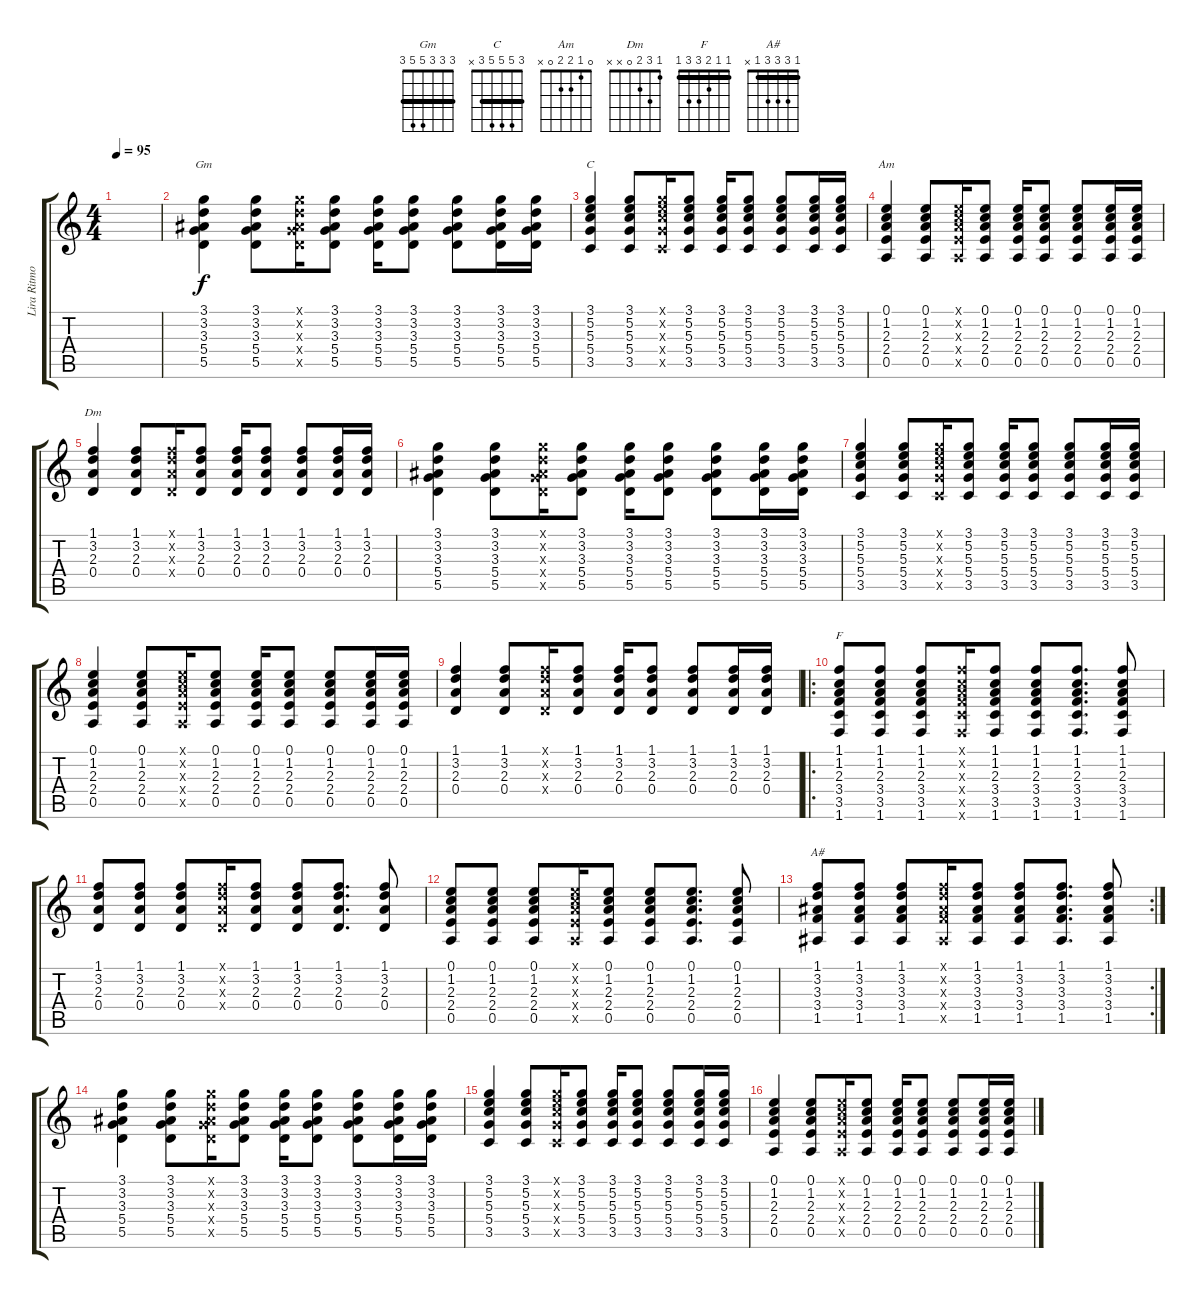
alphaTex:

\track ("Lira Ritmo" "Lira Ritmo") {instrument acousticguitarsteel}
\staff {score tabs}
\tuning (E4 B3 G3 D3 A2 E2) {hide}
\chord ("Gm" 3 3 3 5 5 3) {barre 3}
\chord ("C" 3 5 5 5 3 x) {barre 3}
\chord ("Am" 0 1 2 2 0 x)
\chord ("Dm" 1 3 2 0 x x)
\chord ("F" 1 1 2 3 3 1) {barre 1}
\chord ("A#" 1 3 3 3 1 x) {barre 1}
\ts (4 4)
\tempo 95
\clef g2
\ks c
|
(3.1 3.2 3.3 5.4 5.5).4{ch "Gm" volume 10 balance 14} (3.1 3.2 3.3 5.4 5.5).8 (3.1{x} 3.2{x} 3.3{x} 5.4{x} 5.5{x}).16 (3.1 3.2 3.3 5.4 5.5).8 (3.1 3.2 3.3 5.4 5.5).16 (3.1 3.2 3.3 5.4 5.5).8 (3.1 3.2 3.3 5.4 5.5).8 (3.1 3.2 3.3 5.4 5.5).16 (3.1 3.2 3.3 5.4 5.5).16 |
(3.1 5.2 5.3 5.4 3.5).4{ch "C"} (3.1 5.2 5.3 5.4 3.5).8 (3.1{x} 5.2{x} 5.3{x} 5.4{x} 3.5{x}).16 (3.1 5.2 5.3 5.4 3.5).8 (3.1 5.2 5.3 5.4 3.5).16 (3.1 5.2 5.3 5.4 3.5).8 (3.1 5.2 5.3 5.4 3.5).8 (3.1 5.2 5.3 5.4 3.5).16 (3.1 5.2 5.3 5.4 3.5).16 |
(0.1 1.2 2.3 2.4 0.5).4{ch "Am"} (0.1 1.2 2.3 2.4 0.5).8 (0.1{x} 1.2{x} 2.3{x} 2.4{x} 0.5{x}).16 (0.1 1.2 2.3 2.4 0.5).8 (0.1 1.2 2.3 2.4 0.5).16 (0.1 1.2 2.3 2.4 0.5).8 (0.1 1.2 2.3 2.4 0.5).8 (0.1 1.2 2.3 2.4 0.5).16 (0.1 1.2 2.3 2.4 0.5).16 |
(1.1 3.2 2.3 0.4).4{ch "Dm"} (1.1 3.2 2.3 0.4).8 (1.1{x} 3.2{x} 2.3{x} 0.4{x}).16 (1.1 3.2 2.3 0.4).8 (1.1 3.2 2.3 0.4).16 (1.1 3.2 2.3 0.4).8 (1.1 3.2 2.3 0.4).8 (1.1 3.2 2.3 0.4).16 (1.1 3.2 2.3 0.4).16 |
(3.1 3.2 3.3 5.4 5.5).4{volume 10 balance 14} (3.1 3.2 3.3 5.4 5.5).8 (3.1{x} 3.2{x} 3.3{x} 5.4{x} 5.5{x}).16 (3.1 3.2 3.3 5.4 5.5).8 (3.1 3.2 3.3 5.4 5.5).16 (3.1 3.2 3.3 5.4 5.5).8 (3.1 3.2 3.3 5.4 5.5).8 (3.1 3.2 3.3 5.4 5.5).16 (3.1 3.2 3.3 5.4 5.5).16 |
(3.1 5.2 5.3 5.4 3.5).4 (3.1 5.2 5.3 5.4 3.5).8 (3.1{x} 5.2{x} 5.3{x} 5.4{x} 3.5{x}).16 (3.1 5.2 5.3 5.4 3.5).8 (3.1 5.2 5.3 5.4 3.5).16 (3.1 5.2 5.3 5.4 3.5).8 (3.1 5.2 5.3 5.4 3.5).8 (3.1 5.2 5.3 5.4 3.5).16 (3.1 5.2 5.3 5.4 3.5).16 |
(0.1 1.2 2.3 2.4 0.5).4 (0.1 1.2 2.3 2.4 0.5).8 (0.1{x} 1.2{x} 2.3{x} 2.4{x} 0.5{x}).16 (0.1 1.2 2.3 2.4 0.5).8 (0.1 1.2 2.3 2.4 0.5).16 (0.1 1.2 2.3 2.4 0.5).8 (0.1 1.2 2.3 2.4 0.5).8 (0.1 1.2 2.3 2.4 0.5).16 (0.1 1.2 2.3 2.4 0.5).16 |
(1.1 3.2 2.3 0.4).4 (1.1 3.2 2.3 0.4).8 (1.1{x} 3.2{x} 2.3{x} 0.4{x}).16 (1.1 3.2 2.3 0.4).8 (1.1 3.2 2.3 0.4).16 (1.1 3.2 2.3 0.4).8 (1.1 3.2 2.3 0.4).8 (1.1 3.2 2.3 0.4).16 (1.1 3.2 2.3 0.4).16 |
\ro
(1.1 1.2 2.3 3.4 3.5 1.6).8{ch "F"} (1.1 1.2 2.3 3.4 3.5 1.6).8 (1.1 1.2 2.3 3.4 3.5 1.6).8 (1.1{x} 1.2{x} 2.3{x} 3.4{x} 3.5{x} 1.6{x}).16 (1.1 1.2 2.3 3.4 3.5 1.6).8 (1.1 1.2 2.3 3.4 3.5 1.6).8 (1.1 1.2 2.3 3.4 3.5 1.6).8{d} (1.1 1.2 2.3 3.4 3.5 1.6).8 |
(1.1 3.2 2.3 0.4).8 (1.1 3.2 2.3 0.4).8 (1.1 3.2 2.3 0.4).8 (1.1{x} 3.2{x} 2.3{x} 0.4{x}).16 (1.1 3.2 2.3 0.4).8 (1.1 3.2 2.3 0.4).8 (1.1 3.2 2.3 0.4).8{d} (1.1 3.2 2.3 0.4).8 |
(0.1 1.2 2.3 2.4 0.5).8 (0.1 1.2 2.3 2.4 0.5).8 (0.1 1.2 2.3 2.4 0.5).8 (0.1{x} 1.2{x} 2.3{x} 2.4{x} 0.5{x}).16 (0.1 1.2 2.3 2.4 0.5).8 (0.1 1.2 2.3 2.4 0.5).8 (0.1 1.2 2.3 2.4 0.5).8{d} (0.1 1.2 2.3 2.4 0.5).8 |
\rc 2
(1.1 3.2 3.3 3.4 1.5).8{ch "A#"} (1.1 3.2 3.3 3.4 1.5).8 (1.1 3.2 3.3 3.4 1.5).8 (1.1{x} 3.2{x} 3.3{x} 3.4{x} 1.5{x}).16 (1.1 3.2 3.3 3.4 1.5).8 (1.1 3.2 3.3 3.4 1.5).8 (1.1 3.2 3.3 3.4 1.5).8{d} (1.1 3.2 3.3 3.4 1.5).8 |
(3.1 3.2 3.3 5.4 5.5).4{volume 10 balance 14} (3.1 3.2 3.3 5.4 5.5).8 (3.1{x} 3.2{x} 3.3{x} 5.4{x} 5.5{x}).16 (3.1 3.2 3.3 5.4 5.5).8 (3.1 3.2 3.3 5.4 5.5).16 (3.1 3.2 3.3 5.4 5.5).8 (3.1 3.2 3.3 5.4 5.5).8 (3.1 3.2 3.3 5.4 5.5).16 (3.1 3.2 3.3 5.4 5.5).16 |
(3.1 5.2 5.3 5.4 3.5).4 (3.1 5.2 5.3 5.4 3.5).8 (3.1{x} 5.2{x} 5.3{x} 5.4{x} 3.5{x}).16 (3.1 5.2 5.3 5.4 3.5).8 (3.1 5.2 5.3 5.4 3.5).16 (3.1 5.2 5.3 5.4 3.5).8 (3.1 5.2 5.3 5.4 3.5).8 (3.1 5.2 5.3 5.4 3.5).16 (3.1 5.2 5.3 5.4 3.5).16 |
(0.1 1.2 2.3 2.4 0.5).4 (0.1 1.2 2.3 2.4 0.5).8 (0.1{x} 1.2{x} 2.3{x} 2.4{x} 0.5{x}).16 (0.1 1.2 2.3 2.4 0.5).8 (0.1 1.2 2.3 2.4 0.5).16 (0.1 1.2 2.3 2.4 0.5).8 (0.1 1.2 2.3 2.4 0.5).8 (0.1 1.2 2.3 2.4 0.5).16 (0.1 1.2 2.3 2.4 0.5).16
